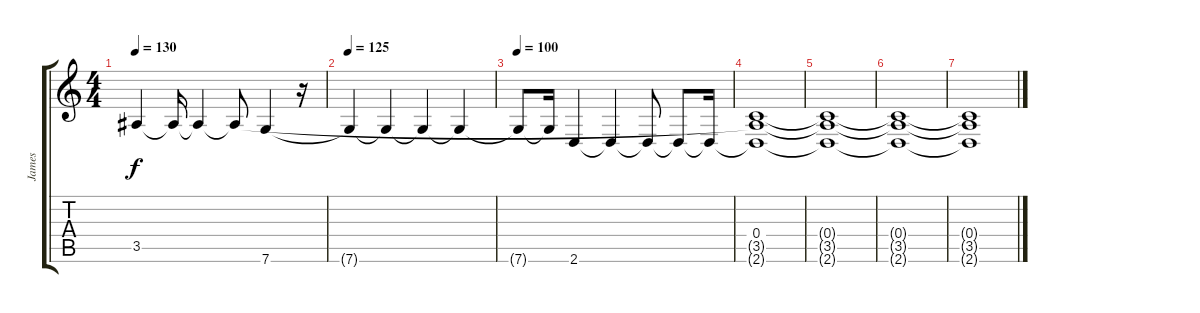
\track ("James" "James") {instrument electricbasspick}
\staff {score tabs}
\tuning (D4 A3 F3 C3 G2 C2) {hide}
\ts (4 4)
\tempo 130
\clef g2
\ks c
3.5{t}.4{dy f} 3.5{t}.16 3.5{t}.4 3.5{t}.8 7.6.4 r.16 |
\tempo 125
7.6{t}.4 7.6{t}.4 7.6{t}.4 7.6{t}.4 |
\tempo 100
7.6{t}.8 7.6{t}.16 2.6.4 2.6{t}.4 2.6{t}.8 2.6{t}.8 2.6{t}.16 |
(0.4 3.5{t} 2.6{t}).1 |
(0.4{t} 3.5{t} 2.6{t}).1 |
(0.4{t} 3.5{t} 2.6{t}).1 |
(0.4{t} 3.5{t} 2.6{t}).1
